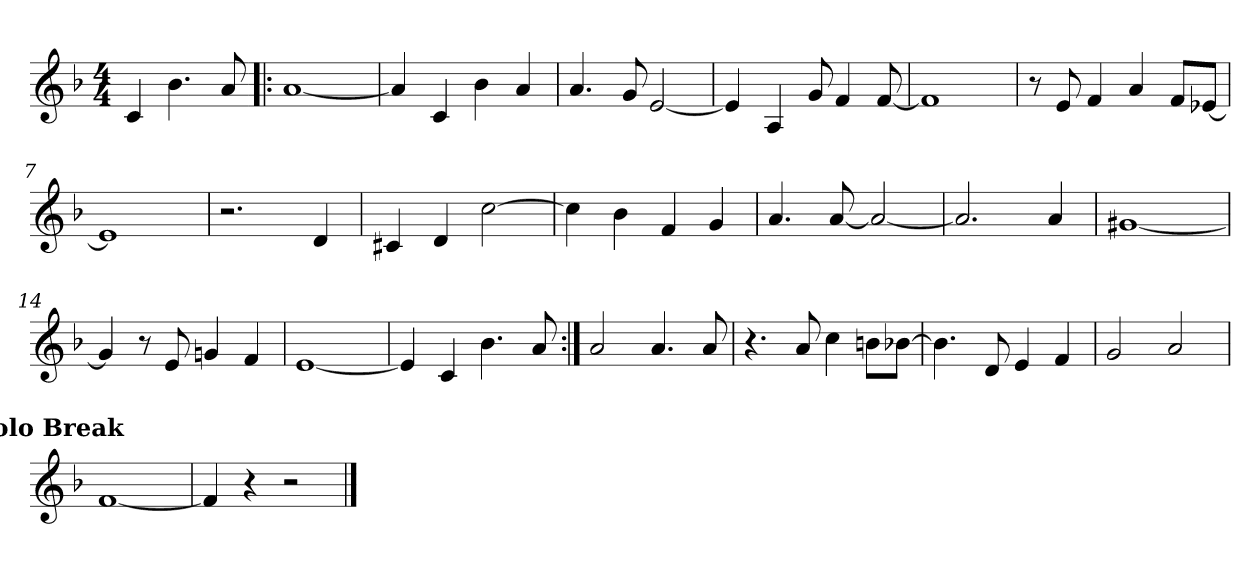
**kern
*part1
*staff1
*clefG2
*k[b-]
*F:
*M4/4
=
4c/
4.b-\
8a/
=1!|:
[1a
=2
4a/]
4c/
4b-\
4a/
=3
4.a/
8g/
[2e/
=4
4e/]
4A/
8g/
4f/
[8f/
=5
1f]
!!LO:LB:g=z
=6
8r
8e/
4f/
4a/
8f/L
[8e-X/J
=7
1e-]
=8
2.r
4d/
=9
4c#X/
4d/
[2cc\
=10
4cc\]
4b-\
4f/
4g/
=11
4.a/
[8a/
2a/_
!!LO:LB:g=z
=12
2.a/]
4a/
=13
[1g#X
=14
4g#/]
8r
8e/
4gn/
4f/
=15
[1e
=16
4e/]
4c/
4.b-\
8a/
=17:|!
2a/
4.a/
8a/
!!LO:LB:g=z
=18
4.r
8a/
4cc\
8bn\L
[8b-X\J
=19
4.b-\]
8d/
4e/
4f/
=20
2g/
2a/
!!LO:REH:place=s1:a:enc=none:fs=15:t=Solo Break
=21
[1f
=22
4f/]
4r
2r
==
*-
